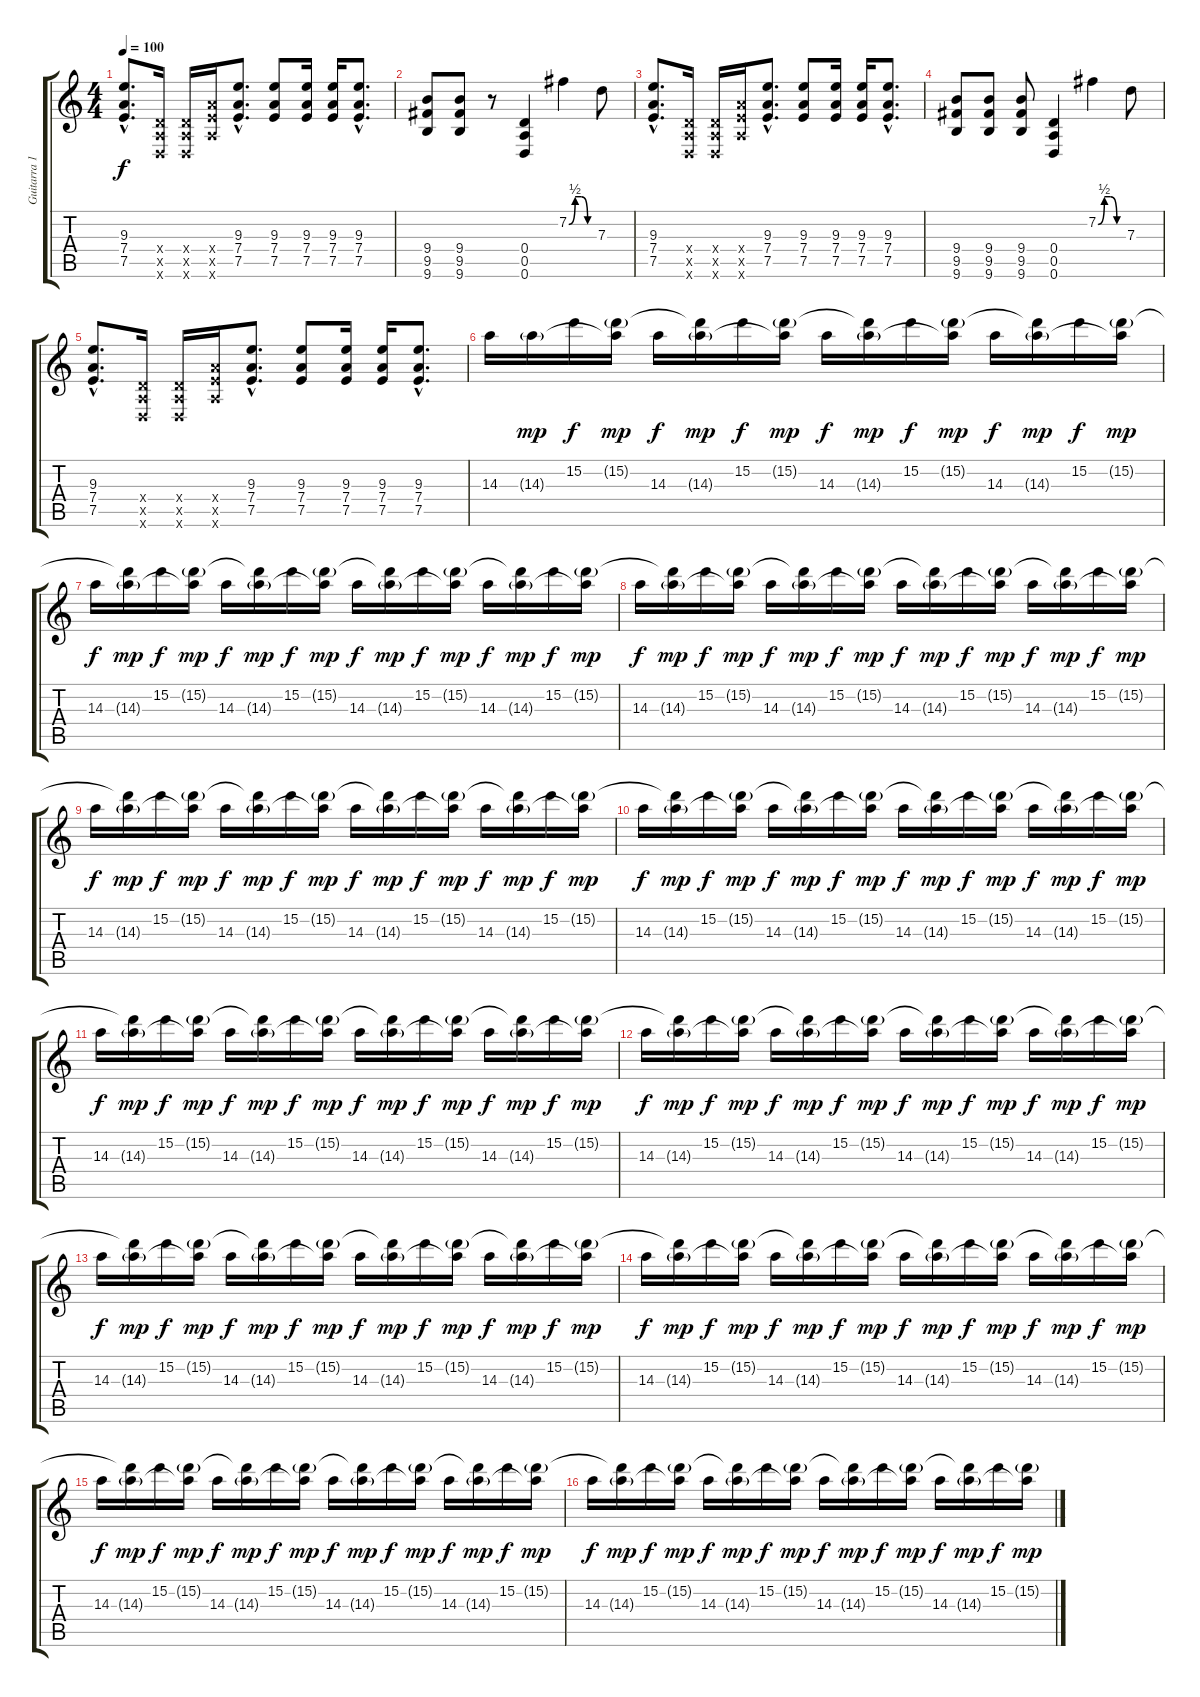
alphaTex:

\track ("Guitarra 1" "Guitarra 1") {instrument overdrivenguitar}
\staff {score tabs}
\tuning (E4 B3 G3 D3 A2 D2) {hide}
\ts (4 4)
\tempo 100
\clef g2
\ks c
(9.3{hac} 7.4{hac} 7.5{hac}).8{d dy f} (0.4{x} 0.5{x} 0.6{x}).16 (0.4{x} 0.5{x} 0.6{x}).16 (7.4{x} 7.5{x} 7.6{x}).16 (9.3{hac} 7.4{hac} 7.5{hac}).8{d} (9.3 7.4 7.5).8 (9.3 7.4 7.5).16 (9.3 7.4 7.5).16 (9.3{hac} 7.4{hac} 7.5{hac}).8{d} |
(9.4 9.5 9.6).8 (9.4 9.5 9.6).8 r.8 (0.4 0.5 0.6).4 7.2{be (custom 0 0 15 2 30 2 45 0 60 0)}.4 7.3.8 |
(9.3{hac} 7.4{hac} 7.5{hac}).8{d} (0.4{x} 0.5{x} 0.6{x}).16 (0.4{x} 0.5{x} 0.6{x}).16 (7.4{x} 7.5{x} 7.6{x}).16 (9.3{hac} 7.4{hac} 7.5{hac}).8{d} (9.3 7.4 7.5).8 (9.3 7.4 7.5).16 (9.3 7.4 7.5).16 (9.3{hac} 7.4{hac} 7.5{hac}).8{d} |
(9.4 9.5 9.6).8 (9.4 9.5 9.6).8 (9.4 9.5 9.6).8 (0.4 0.5 0.6).4 7.2{be (custom 0 0 15 2 30 2 45 0 60 0)}.4 7.3.8 |
(9.3{hac} 7.4{hac} 7.5{hac}).8{d} (0.4{x} 0.5{x} 0.6{x}).16 (0.4{x} 0.5{x} 0.6{x}).16 (7.4{x} 7.5{x} 7.6{x}).16 (9.3{hac} 7.4{hac} 7.5{hac}).8{d} (9.3 7.4 7.5).8 (9.3 7.4 7.5).16 (9.3 7.4 7.5).16 (9.3{hac} 7.4{hac} 7.5{hac}).8{d} |
14.3.16{volume 9} 14.3{g}.16{dy mp} 15.2.16{dy f} (15.2{g} 14.3{t}).16{dy mp} 14.3.16{dy f} (15.2{t} 14.3{g}).16{dy mp} 15.2.16{dy f} (15.2{g} 14.3{t}).16{dy mp} 14.3.16{dy f} (15.2{t} 14.3{g}).16{dy mp} 15.2.16{dy f} (15.2{g} 14.3{t}).16{dy mp} 14.3.16{dy f} (15.2{t} 14.3{g}).16{dy mp} 15.2.16{dy f} (15.2{g} 14.3{t}).16{dy mp} |
14.3.16{dy f} (15.2{t} 14.3{g}).16{dy mp} 15.2.16{dy f} (15.2{g} 14.3{t}).16{dy mp} 14.3.16{dy f} (15.2{t} 14.3{g}).16{dy mp} 15.2.16{dy f} (15.2{g} 14.3{t}).16{dy mp} 14.3.16{dy f} (15.2{t} 14.3{g}).16{dy mp} 15.2.16{dy f} (15.2{g} 14.3{t}).16{dy mp} 14.3.16{dy f} (15.2{t} 14.3{g}).16{dy mp} 15.2.16{dy f} (15.2{g} 14.3{t}).16{dy mp} |
14.3.16{dy f} (15.2{t} 14.3{g}).16{dy mp} 15.2.16{dy f} (15.2{g} 14.3{t}).16{dy mp} 14.3.16{dy f} (15.2{t} 14.3{g}).16{dy mp} 15.2.16{dy f} (15.2{g} 14.3{t}).16{dy mp} 14.3.16{dy f} (15.2{t} 14.3{g}).16{dy mp} 15.2.16{dy f} (15.2{g} 14.3{t}).16{dy mp} 14.3.16{dy f} (15.2{t} 14.3{g}).16{dy mp} 15.2.16{dy f} (15.2{g} 14.3{t}).16{dy mp} |
14.3.16{dy f} (15.2{t} 14.3{g}).16{dy mp} 15.2.16{dy f} (15.2{g} 14.3{t}).16{dy mp} 14.3.16{dy f} (15.2{t} 14.3{g}).16{dy mp} 15.2.16{dy f} (15.2{g} 14.3{t}).16{dy mp} 14.3.16{dy f} (15.2{t} 14.3{g}).16{dy mp} 15.2.16{dy f} (15.2{g} 14.3{t}).16{dy mp} 14.3.16{dy f} (15.2{t} 14.3{g}).16{dy mp} 15.2.16{dy f} (15.2{g} 14.3{t}).16{dy mp} |
14.3.16{dy f volume 7} (15.2{t} 14.3{g}).16{dy mp} 15.2.16{dy f} (15.2{g} 14.3{t}).16{dy mp} 14.3.16{dy f} (15.2{t} 14.3{g}).16{dy mp} 15.2.16{dy f} (15.2{g} 14.3{t}).16{dy mp} 14.3.16{dy f} (15.2{t} 14.3{g}).16{dy mp} 15.2.16{dy f} (15.2{g} 14.3{t}).16{dy mp} 14.3.16{dy f} (15.2{t} 14.3{g}).16{dy mp} 15.2.16{dy f} (15.2{g} 14.3{t}).16{dy mp} |
14.3.16{dy f} (15.2{t} 14.3{g}).16{dy mp} 15.2.16{dy f} (15.2{g} 14.3{t}).16{dy mp} 14.3.16{dy f} (15.2{t} 14.3{g}).16{dy mp} 15.2.16{dy f} (15.2{g} 14.3{t}).16{dy mp} 14.3.16{dy f} (15.2{t} 14.3{g}).16{dy mp} 15.2.16{dy f} (15.2{g} 14.3{t}).16{dy mp} 14.3.16{dy f} (15.2{t} 14.3{g}).16{dy mp} 15.2.16{dy f} (15.2{g} 14.3{t}).16{dy mp} |
14.3.16{dy f} (15.2{t} 14.3{g}).16{dy mp} 15.2.16{dy f} (15.2{g} 14.3{t}).16{dy mp} 14.3.16{dy f} (15.2{t} 14.3{g}).16{dy mp} 15.2.16{dy f} (15.2{g} 14.3{t}).16{dy mp} 14.3.16{dy f} (15.2{t} 14.3{g}).16{dy mp} 15.2.16{dy f} (15.2{g} 14.3{t}).16{dy mp} 14.3.16{dy f} (15.2{t} 14.3{g}).16{dy mp} 15.2.16{dy f} (15.2{g} 14.3{t}).16{dy mp} |
14.3.16{dy f} (15.2{t} 14.3{g}).16{dy mp} 15.2.16{dy f} (15.2{g} 14.3{t}).16{dy mp} 14.3.16{dy f} (15.2{t} 14.3{g}).16{dy mp} 15.2.16{dy f} (15.2{g} 14.3{t}).16{dy mp} 14.3.16{dy f} (15.2{t} 14.3{g}).16{dy mp} 15.2.16{dy f} (15.2{g} 14.3{t}).16{dy mp} 14.3.16{dy f} (15.2{t} 14.3{g}).16{dy mp} 15.2.16{dy f} (15.2{g} 14.3{t}).16{dy mp} |
14.3.16{dy f} (15.2{t} 14.3{g}).16{dy mp} 15.2.16{dy f} (15.2{g} 14.3{t}).16{dy mp} 14.3.16{dy f} (15.2{t} 14.3{g}).16{dy mp} 15.2.16{dy f} (15.2{g} 14.3{t}).16{dy mp} 14.3.16{dy f} (15.2{t} 14.3{g}).16{dy mp} 15.2.16{dy f} (15.2{g} 14.3{t}).16{dy mp} 14.3.16{dy f} (15.2{t} 14.3{g}).16{dy mp} 15.2.16{dy f} (15.2{g} 14.3{t}).16{dy mp} |
14.3.16{dy f} (15.2{t} 14.3{g}).16{dy mp} 15.2.16{dy f} (15.2{g} 14.3{t}).16{dy mp} 14.3.16{dy f} (15.2{t} 14.3{g}).16{dy mp} 15.2.16{dy f} (15.2{g} 14.3{t}).16{dy mp} 14.3.16{dy f} (15.2{t} 14.3{g}).16{dy mp} 15.2.16{dy f} (15.2{g} 14.3{t}).16{dy mp} 14.3.16{dy f} (15.2{t} 14.3{g}).16{dy mp} 15.2.16{dy f} (15.2{g} 14.3{t}).16{dy mp} |
14.3.16{dy f} (15.2{t} 14.3{g}).16{dy mp} 15.2.16{dy f} (15.2{g} 14.3{t}).16{dy mp} 14.3.16{dy f} (15.2{t} 14.3{g}).16{dy mp} 15.2.16{dy f} (15.2{g} 14.3{t}).16{dy mp} 14.3.16{dy f} (15.2{t} 14.3{g}).16{dy mp} 15.2.16{dy f} (15.2{g} 14.3{t}).16{dy mp} 14.3.16{dy f} (15.2{t} 14.3{g}).16{dy mp} 15.2.16{dy f} (15.2{g} 14.3{t}).16{dy mp}
